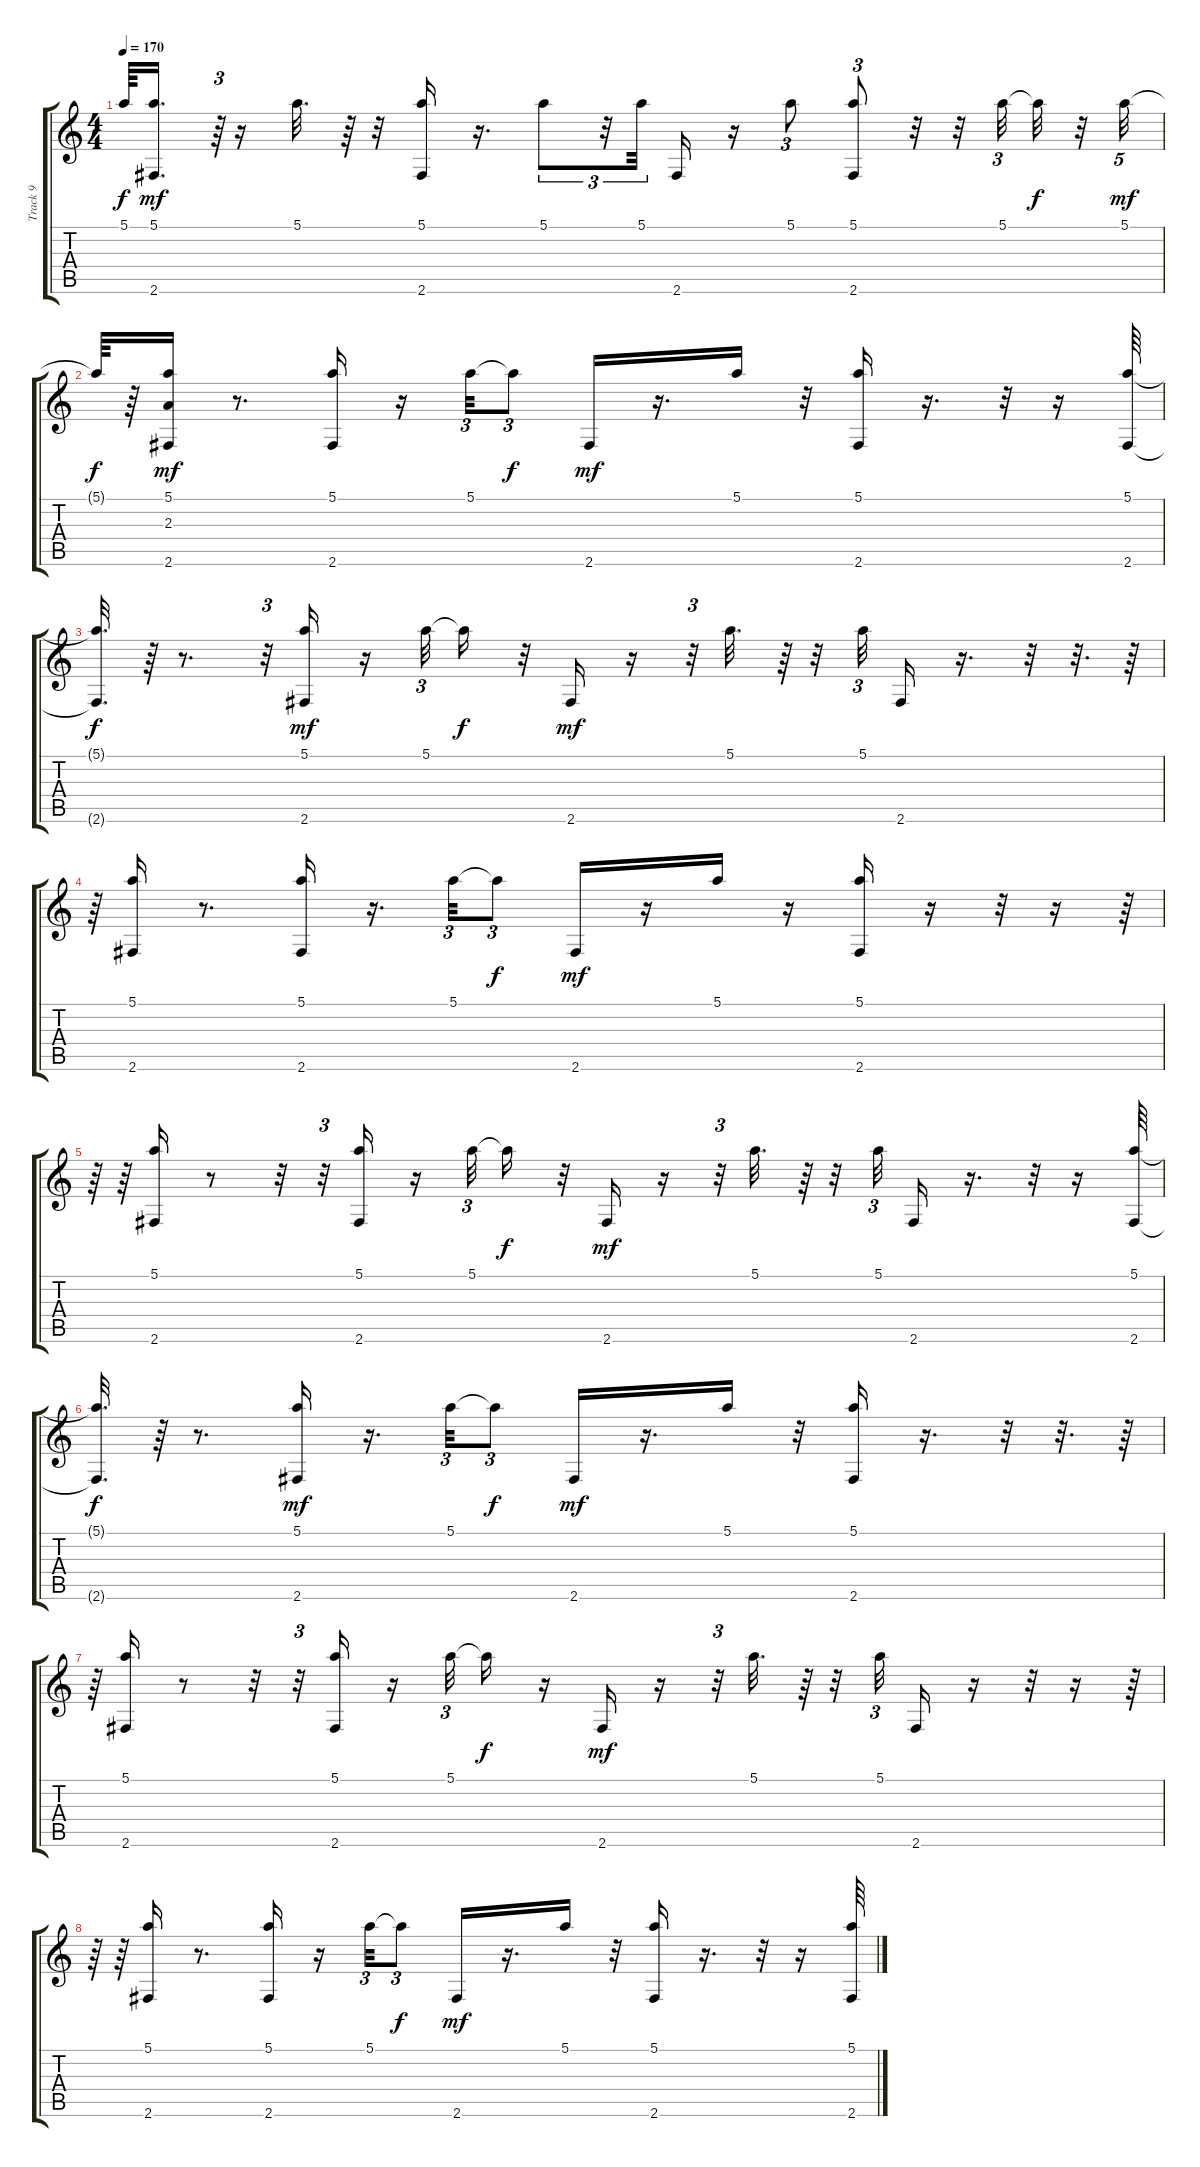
\track ("Track 9" "Track 9") {instrument acousticguitarsteel}
\staff {score tabs}
\tuning (E4 B3 G3 D3 A2 E2) {hide}
\ts (4 4)
\tempo 170
\clef g2
\ks c
5.1{t}.64{dy f} (5.1 2.6).16{d dy mf} r.64{tu (3 2)} r.16 5.1.32{d} r.64 r.32 (5.1 2.6).16 r.16{d} 5.1.8{tu (3 2)} r.32{tu (3 2)} 5.1.32{tu (3 2)} 2.6.16 r.16 5.1.8{tu (3 2)} (5.1 2.6).8{tu (3 2)} r.32 r.32 5.1.32{tu (3 2)} 5.1{t}.32{dy f} r.32 5.1.32{tu (5 4) dy mf} |
5.1{t}.64{dy f} r.64 (5.1 2.3 2.6).16{dy mf} r.8{d} (5.1 2.6).16 r.16 5.1.32{tu (3 2)} 5.1{t}.8{tu (3 2) dy f} 2.6.16{dy mf} r.16{d} 5.1.16 r.32 (5.1 2.6).16 r.16{d} r.32 r.16 (5.1 2.6).64 |
(5.1{t} 2.6{t}).32{d dy f} r.64 r.8{d} r.32{tu (3 2)} (5.1 2.6).16{dy mf} r.16 5.1.32{tu (3 2)} 5.1{t}.16{dy f} r.32 2.6.16{dy mf} r.16 r.32{tu (3 2)} 5.1.32{d} r.64 r.32 5.1.32{tu (3 2)} 2.6.16 r.16{d} r.32 r.32{d} r.64 |
r.64 (5.1 2.6).16 r.8{d} (5.1 2.6).16 r.16{d} 5.1.32{tu (3 2)} 5.1{t}.8{tu (3 2) dy f} 2.6.16{dy mf} r.16 5.1.16 r.16 (5.1 2.6).16 r.16 r.32 r.16 r.64 |
r.64 r.64 (5.1 2.6).16 r.8 r.32 r.32{tu (3 2)} (5.1 2.6).16 r.16 5.1.32{tu (3 2)} 5.1{t}.16{dy f} r.32 2.6.16{dy mf} r.16 r.32{tu (3 2)} 5.1.32{d} r.64 r.32 5.1.32{tu (3 2)} 2.6.16 r.16{d} r.32 r.16 (5.1 2.6).64 |
(5.1{t} 2.6{t}).32{d dy f} r.64 r.8{d} (5.1 2.6).16{dy mf} r.16{d} 5.1.32{tu (3 2)} 5.1{t}.8{tu (3 2) dy f} 2.6.16{dy mf} r.16{d} 5.1.16 r.32 (5.1 2.6).16 r.16{d} r.32 r.32{d} r.64 |
r.64 (5.1 2.6).16 r.8 r.32 r.32{tu (3 2)} (5.1 2.6).16 r.16 5.1.32{tu (3 2)} 5.1{t}.16{dy f} r.16 2.6.16{dy mf} r.16 r.32{tu (3 2)} 5.1.32{d} r.64 r.32 5.1.32{tu (3 2)} 2.6.16 r.16 r.32 r.16 r.64 |
r.64 r.64 (5.1 2.6).16 r.8{d} (5.1 2.6).16 r.16 5.1.32{tu (3 2)} 5.1{t}.8{tu (3 2) dy f} 2.6.16{dy mf} r.16{d} 5.1.16 r.32 (5.1 2.6).16 r.16{d} r.32 r.16 (5.1 2.6).64
